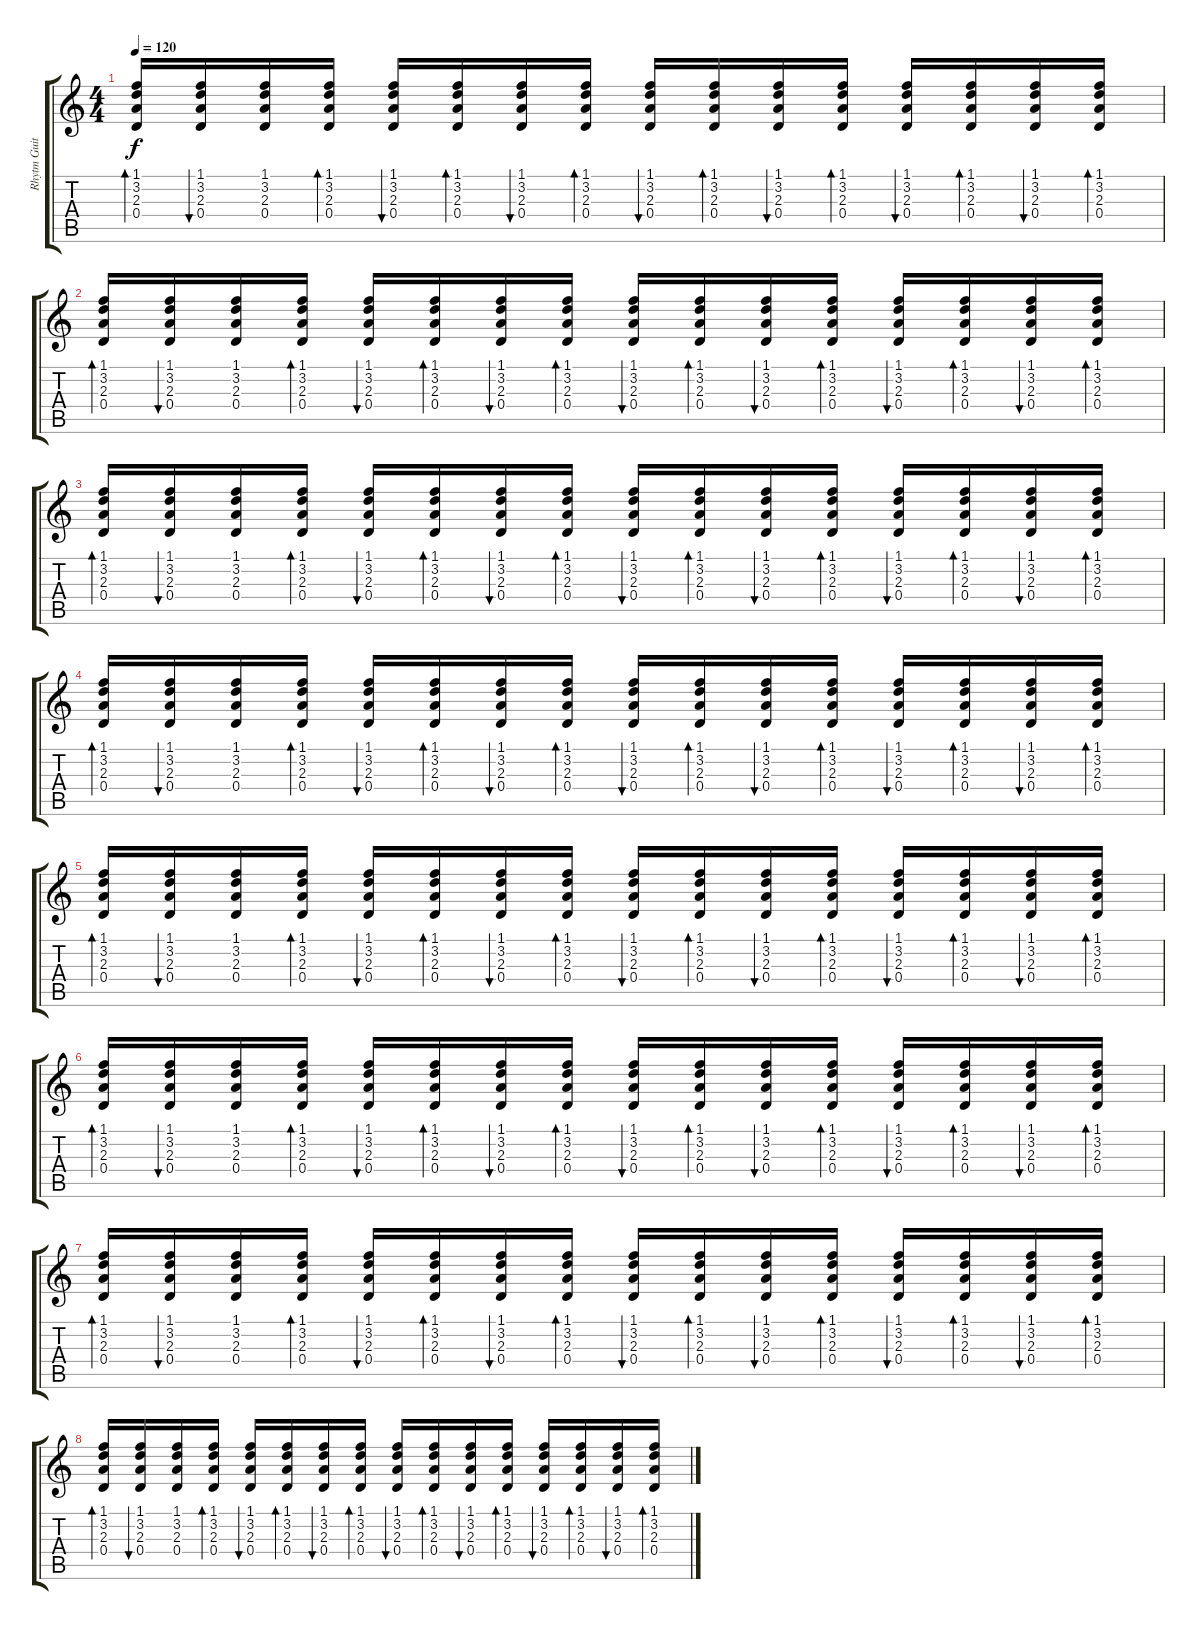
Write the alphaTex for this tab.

\track ("Rhytm Guitar" "Rhytm Guit") {instrument acousticguitarsteel}
\staff {score tabs}
\tuning (E4 B3 G3 D3 A2 E2) {hide}
\ts (4 4)
\tempo 120
\clef g2
\ks c
(1.1 3.2 2.3 0.4).16{bd 60 dy f volume 3} (1.1 3.2 2.3 0.4).16{bu 60} (1.1 3.2 2.3 0.4).16 (1.1 3.2 2.3 0.4).16{bd 60} (1.1 3.2 2.3 0.4).16{bu 60} (1.1 3.2 2.3 0.4).16{bd 60} (1.1 3.2 2.3 0.4).16{bu 60} (1.1 3.2 2.3 0.4).16{bd 60} (1.1 3.2 2.3 0.4).16{bu 60} (1.1 3.2 2.3 0.4).16{bd 60} (1.1 3.2 2.3 0.4).16{bu 60} (1.1 3.2 2.3 0.4).16{bd 60} (1.1 3.2 2.3 0.4).16{bu 60} (1.1 3.2 2.3 0.4).16{bd 60} (1.1 3.2 2.3 0.4).16{bu 60} (1.1 3.2 2.3 0.4).16{bd 60} |
(1.1 3.2 2.3 0.4).16{bd 60 volume 3} (1.1 3.2 2.3 0.4).16{bu 60} (1.1 3.2 2.3 0.4).16 (1.1 3.2 2.3 0.4).16{bd 60} (1.1 3.2 2.3 0.4).16{bu 60} (1.1 3.2 2.3 0.4).16{bd 60} (1.1 3.2 2.3 0.4).16{bu 60} (1.1 3.2 2.3 0.4).16{bd 60} (1.1 3.2 2.3 0.4).16{bu 60} (1.1 3.2 2.3 0.4).16{bd 60} (1.1 3.2 2.3 0.4).16{bu 60} (1.1 3.2 2.3 0.4).16{bd 60} (1.1 3.2 2.3 0.4).16{bu 60} (1.1 3.2 2.3 0.4).16{bd 60} (1.1 3.2 2.3 0.4).16{bu 60} (1.1 3.2 2.3 0.4).16{bd 60} |
(1.1 3.2 2.3 0.4).16{bd 60 volume 3} (1.1 3.2 2.3 0.4).16{bu 60} (1.1 3.2 2.3 0.4).16 (1.1 3.2 2.3 0.4).16{bd 60} (1.1 3.2 2.3 0.4).16{bu 60} (1.1 3.2 2.3 0.4).16{bd 60} (1.1 3.2 2.3 0.4).16{bu 60} (1.1 3.2 2.3 0.4).16{bd 60} (1.1 3.2 2.3 0.4).16{bu 60} (1.1 3.2 2.3 0.4).16{bd 60} (1.1 3.2 2.3 0.4).16{bu 60} (1.1 3.2 2.3 0.4).16{bd 60} (1.1 3.2 2.3 0.4).16{bu 60} (1.1 3.2 2.3 0.4).16{bd 60} (1.1 3.2 2.3 0.4).16{bu 60} (1.1 3.2 2.3 0.4).16{bd 60} |
(1.1 3.2 2.3 0.4).16{bd 60 volume 3} (1.1 3.2 2.3 0.4).16{bu 60} (1.1 3.2 2.3 0.4).16 (1.1 3.2 2.3 0.4).16{bd 60} (1.1 3.2 2.3 0.4).16{bu 60} (1.1 3.2 2.3 0.4).16{bd 60} (1.1 3.2 2.3 0.4).16{bu 60} (1.1 3.2 2.3 0.4).16{bd 60} (1.1 3.2 2.3 0.4).16{bu 60} (1.1 3.2 2.3 0.4).16{bd 60} (1.1 3.2 2.3 0.4).16{bu 60} (1.1 3.2 2.3 0.4).16{bd 60} (1.1 3.2 2.3 0.4).16{bu 60} (1.1 3.2 2.3 0.4).16{bd 60} (1.1 3.2 2.3 0.4).16{bu 60} (1.1 3.2 2.3 0.4).16{bd 60} |
(1.1 3.2 2.3 0.4).16{bd 60 volume 3} (1.1 3.2 2.3 0.4).16{bu 60} (1.1 3.2 2.3 0.4).16 (1.1 3.2 2.3 0.4).16{bd 60} (1.1 3.2 2.3 0.4).16{bu 60} (1.1 3.2 2.3 0.4).16{bd 60} (1.1 3.2 2.3 0.4).16{bu 60} (1.1 3.2 2.3 0.4).16{bd 60} (1.1 3.2 2.3 0.4).16{bu 60} (1.1 3.2 2.3 0.4).16{bd 60} (1.1 3.2 2.3 0.4).16{bu 60} (1.1 3.2 2.3 0.4).16{bd 60} (1.1 3.2 2.3 0.4).16{bu 60} (1.1 3.2 2.3 0.4).16{bd 60} (1.1 3.2 2.3 0.4).16{bu 60} (1.1 3.2 2.3 0.4).16{bd 60} |
(1.1 3.2 2.3 0.4).16{bd 60 volume 3} (1.1 3.2 2.3 0.4).16{bu 60} (1.1 3.2 2.3 0.4).16 (1.1 3.2 2.3 0.4).16{bd 60} (1.1 3.2 2.3 0.4).16{bu 60} (1.1 3.2 2.3 0.4).16{bd 60} (1.1 3.2 2.3 0.4).16{bu 60} (1.1 3.2 2.3 0.4).16{bd 60} (1.1 3.2 2.3 0.4).16{bu 60} (1.1 3.2 2.3 0.4).16{bd 60} (1.1 3.2 2.3 0.4).16{bu 60} (1.1 3.2 2.3 0.4).16{bd 60} (1.1 3.2 2.3 0.4).16{bu 60} (1.1 3.2 2.3 0.4).16{bd 60} (1.1 3.2 2.3 0.4).16{bu 60} (1.1 3.2 2.3 0.4).16{bd 60} |
(1.1 3.2 2.3 0.4).16{bd 60 volume 3} (1.1 3.2 2.3 0.4).16{bu 60} (1.1 3.2 2.3 0.4).16 (1.1 3.2 2.3 0.4).16{bd 60} (1.1 3.2 2.3 0.4).16{bu 60} (1.1 3.2 2.3 0.4).16{bd 60} (1.1 3.2 2.3 0.4).16{bu 60} (1.1 3.2 2.3 0.4).16{bd 60} (1.1 3.2 2.3 0.4).16{bu 60} (1.1 3.2 2.3 0.4).16{bd 60} (1.1 3.2 2.3 0.4).16{bu 60} (1.1 3.2 2.3 0.4).16{bd 60} (1.1 3.2 2.3 0.4).16{bu 60} (1.1 3.2 2.3 0.4).16{bd 60} (1.1 3.2 2.3 0.4).16{bu 60} (1.1 3.2 2.3 0.4).16{bd 60} |
(1.1 3.2 2.3 0.4).16{bd 60 volume 3} (1.1 3.2 2.3 0.4).16{bu 60} (1.1 3.2 2.3 0.4).16 (1.1 3.2 2.3 0.4).16{bd 60} (1.1 3.2 2.3 0.4).16{bu 60} (1.1 3.2 2.3 0.4).16{bd 60} (1.1 3.2 2.3 0.4).16{bu 60} (1.1 3.2 2.3 0.4).16{bd 60} (1.1 3.2 2.3 0.4).16{bu 60} (1.1 3.2 2.3 0.4).16{bd 60} (1.1 3.2 2.3 0.4).16{bu 60} (1.1 3.2 2.3 0.4).16{bd 60} (1.1 3.2 2.3 0.4).16{bu 60} (1.1 3.2 2.3 0.4).16{bd 60} (1.1 3.2 2.3 0.4).16{bu 60} (1.1 3.2 2.3 0.4).16{bd 60}
